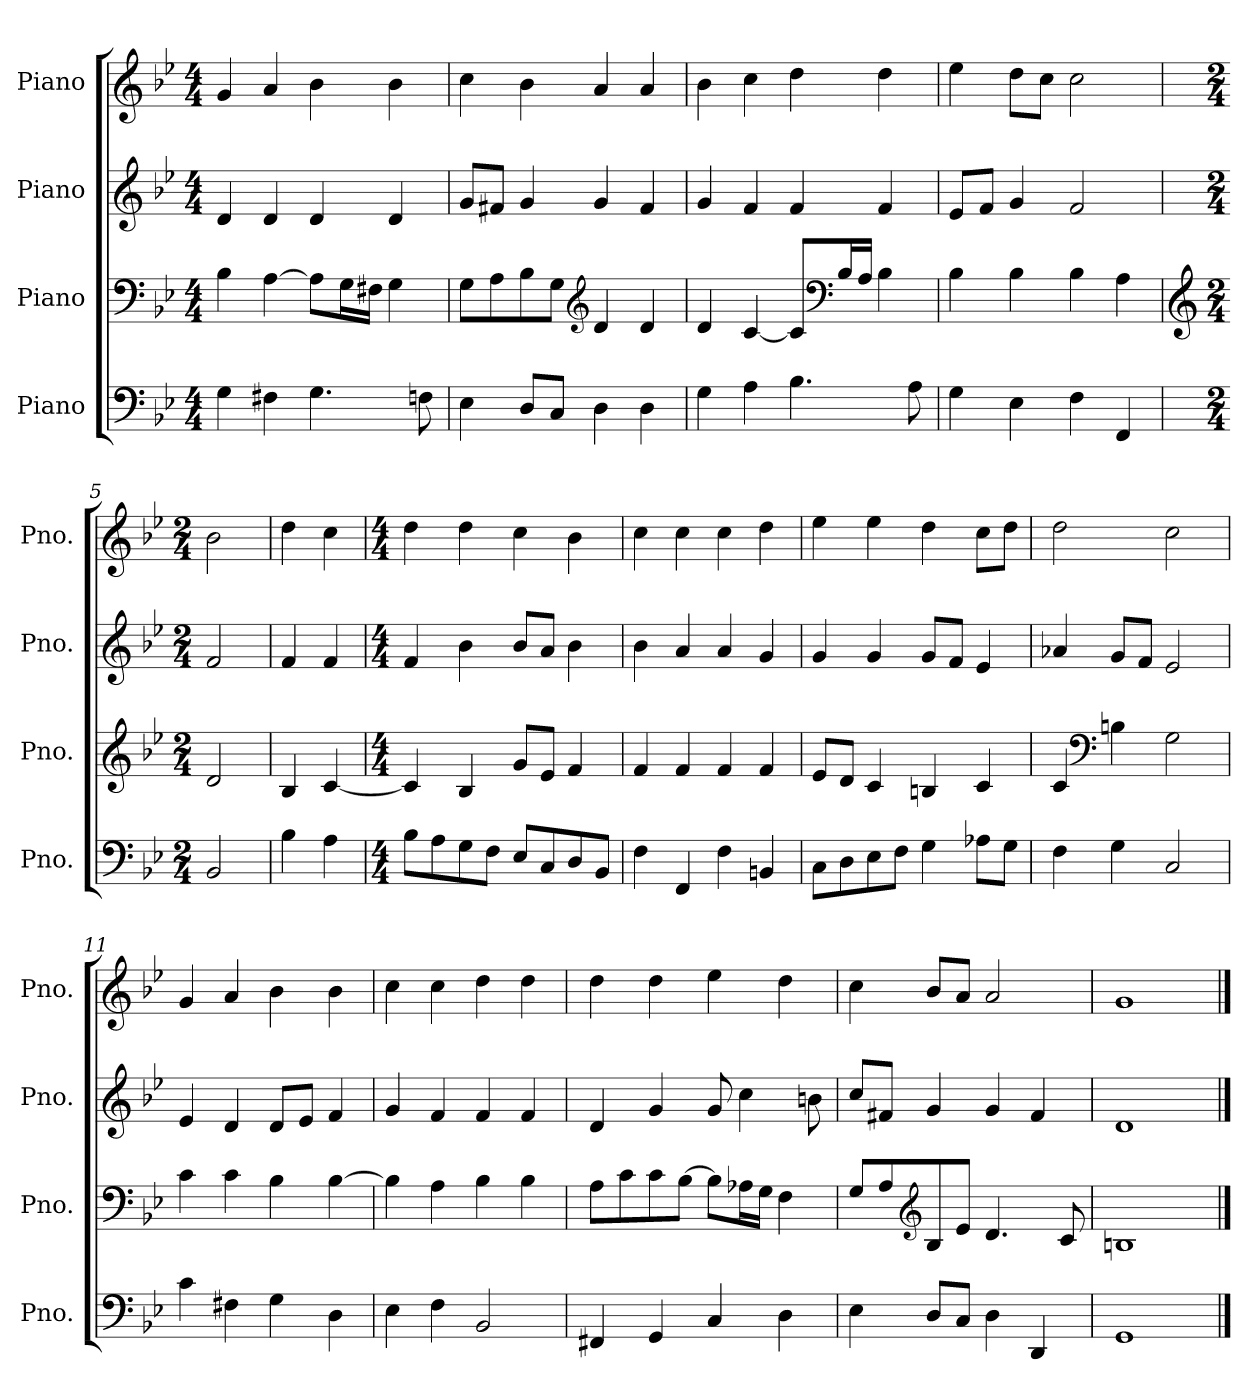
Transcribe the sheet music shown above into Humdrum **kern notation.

**kern	**kern	**kern	**kern
*part4	*part3	*part2	*part1
*staff4	*staff3	*staff2	*staff1
*I"Piano	*I"Piano	*I"Piano	*I"Piano
*I'Pno.	*I'Pno.	*I'Pno.	*I'Pno.
*clefF4	*clefF4	*clefG2	*clefG2
*k[b-e-]	*k[b-e-]	*k[b-e-]	*k[b-e-]
*M4/4	*M4/4	*M4/4	*M4/4
*MM120	*MM120	*MM120	*MM120
=1	=1	=1	=1
4G\	4B-\	4d/	4g/
4F#X\	[4A\	4d/	4a/
4.G\	8A\L]	4d/	4b-\
.	16G\L	.	.
.	16F#X\JJ	.	.
.	4G\	4d/	4b-\
8Fn\	.	.	.
=2	=2	=2	=2
4E-\	8G\L	8g/L	4cc\
.	8A\	8f#X/J	.
8D/L	8B-\	4g/	4b-\
8C/J	8G\J	.	.
*	*clefG2	*	*
4D\	4d/	4g/	4a/
4D\	4d/	4f#/	4a/
=3	=3	=3	=3
4G\	4d/	4g/	4b-\
4A\	[4c/	4f/	4cc\
4.B-\	8c/L]	4f/	4dd\
*	*clefF4	*	*
.	16B-/L	.	.
.	16A/JJ	.	.
.	4B-\	4f/	4dd\
8A\	.	.	.
=4	=4	=4	=4
4G\	4B-\	8e-/L	4ee-\
.	.	8f/J	.
4E-\	4B-\	4g/	8dd\L
.	.	.	8cc\J
4F\	4B-\	2f/	2cc\
4FF/	4A\	.	.
=5	=5	=5	=5
*	*clefG2	*	*
*M2/4	*M2/4	*M2/4	*M2/4
2BB-/	2d/	2f/	2b-\
=6	=6	=6	=6
4B-\	4B-/	4f/	4dd\
4A\	[4c/	4f/	4cc\
!!LO:LB:g=z
=7	=7	=7	=7
*M4/4	*M4/4	*M4/4	*M4/4
8B-\L	4c/]	4f/	4dd\
8A\	.	.	.
8G\	4B-/	4b-\	4dd\
8F\J	.	.	.
8E-/L	8g/L	8b-/L	4cc\
8C/	8e-/J	8a/J	.
8D/	4f/	4b-\	4b-\
8BB-/J	.	.	.
=8	=8	=8	=8
4F\	4f/	4b-\	4cc\
4FF/	4f/	4a/	4cc\
4F\	4f/	4a/	4cc\
4BBn/	4f/	4g/	4dd\
=9	=9	=9	=9
8C\L	8e-/L	4g/	4ee-\
8D\	8d/J	.	.
8E-\	4c/	4g/	4ee-\
8F\J	.	.	.
4G\	4Bn/	8g/L	4dd\
.	.	8f/J	.
8A-X\L	4c/	4e-/	8cc\L
8G\J	.	.	8dd\J
=10	=10	=10	=10
4F\	4c/	4a-X/	2dd\
*	*clefF4	*	*
4G\	4Bn\	8g/L	.
.	.	8f/J	.
2C/	2G\	2e-/	2cc\
=11	=11	=11	=11
4c\	4c\	4e-/	4g/
4F#X\	4c\	4d/	4a/
4G\	4B-\	8d/L	4b-\
.	.	8e-/J	.
4D\	[4B-\	4f/	4b-\
=12	=12	=12	=12
4E-\	4B-\]	4g/	4cc\
4F\	4A\	4f/	4cc\
2BB-/	4B-\	4f/	4dd\
.	4B-\	4f/	4dd\
!!LO:LB:g=z
=13	=13	=13	=13
4FF#X/	8A\L	4d/	4dd\
.	8c\	.	.
4GG/	8c\	4g/	4dd\
.	[8B-\J	.	.
4C/	8B-\L]	8g/	4ee-\
.	16A-X\L	4cc\	.
.	16G\JJ	.	.
4D\	4F\	.	4dd\
.	.	8bn\	.
=14	=14	=14	=14
4E-\	8G/L	8cc/L	4cc\
.	8A/	8f#X/J	.
*	*clefG2	*	*
8D/L	8B-/	4g/	8b-/L
8C/J	8e-/J	.	8a/J
4D\	4.d/	4g/	2a/
4DD/	.	4f#/	.
.	8c/	.	.
=15	=15	=15	=15
1GG	1Bn	1d	1g
==	==	==	==
*-	*-	*-	*-
